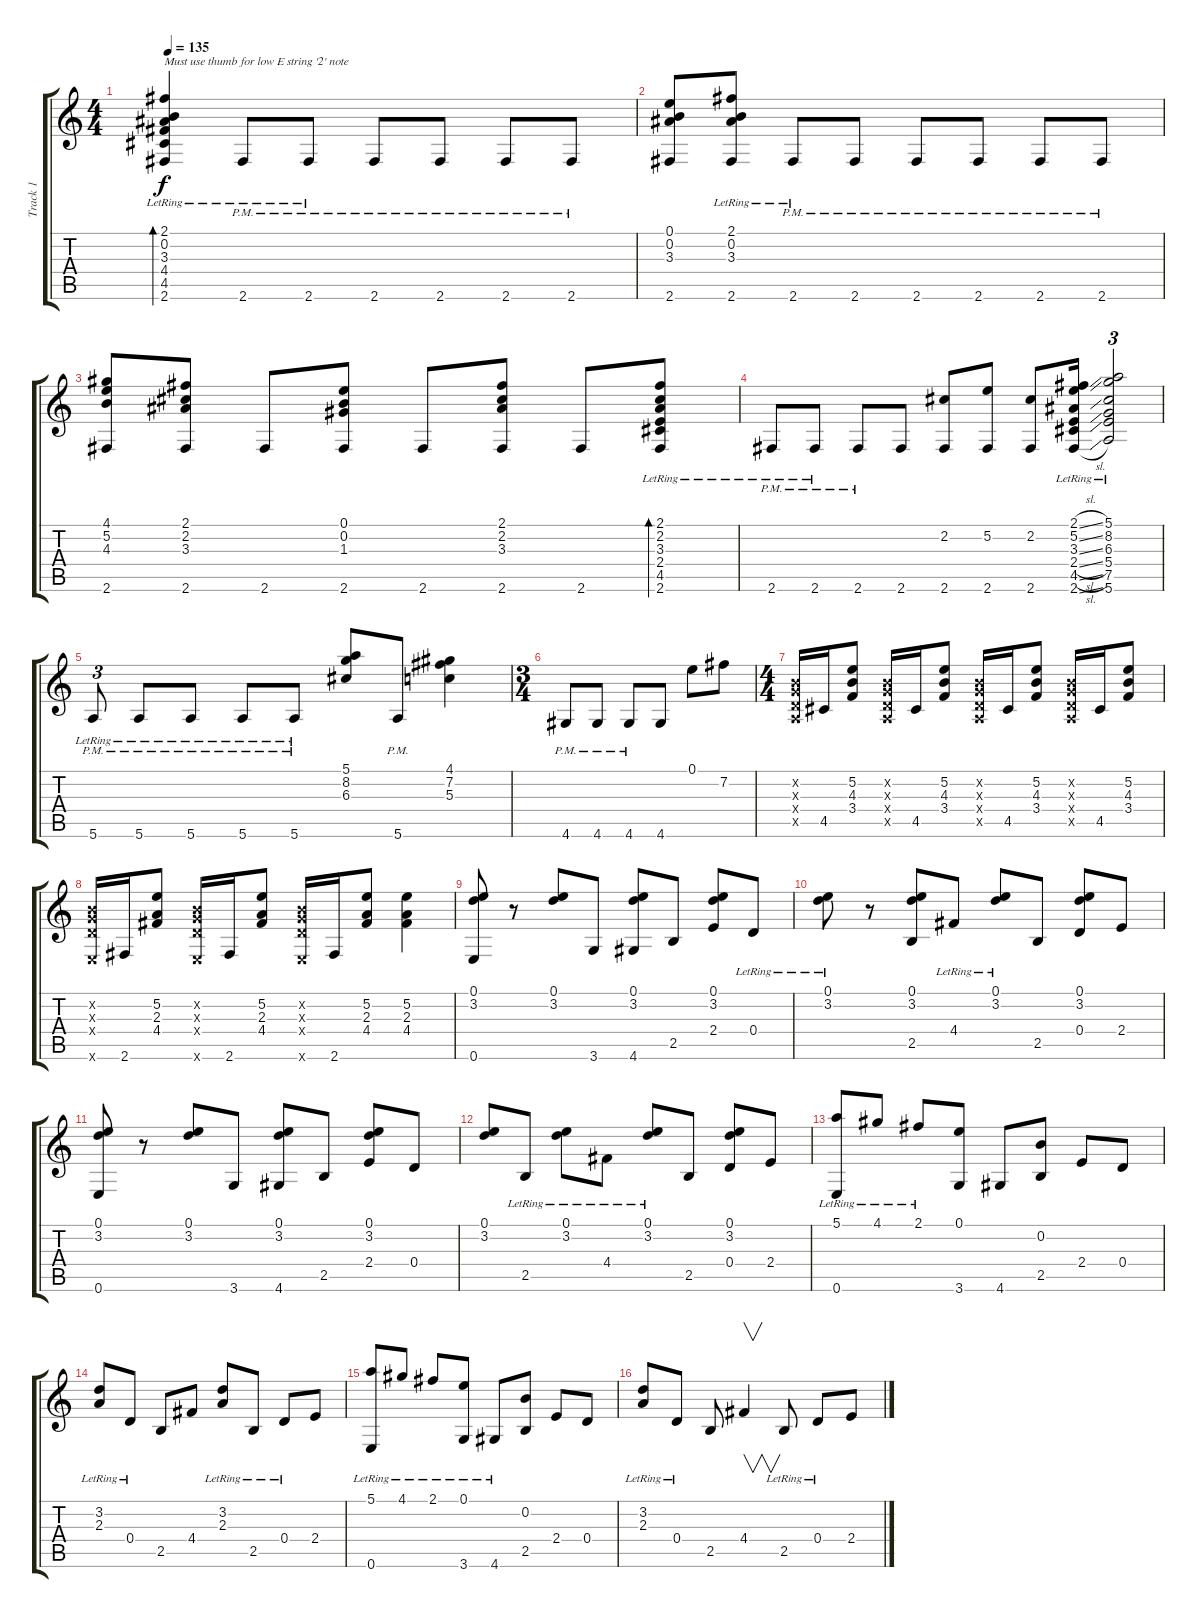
\track ("Track 1" "Track 1") {instrument acousticguitarsteel}
\staff {score tabs}
\tuning (E4 B3 G3 D3 A2 E2) {hide}
\ts (4 4)
\tempo 135
\clef g2
\ks c
(2.1{lr} 0.2{lr} 3.3{lr} 4.4{lr} 4.5{lr} 2.6{lr}).4{bd 60 txt "Must use thumb for low E string '2' note" dy f} 2.6{pm lr}.8 2.6{pm lr}.8 2.6{pm}.8 2.6{pm}.8 2.6{pm}.8 2.6{pm}.8 |
(0.1 0.2 3.3 2.6).8 (2.1{lr} 0.2{lr} 3.3{lr} 2.6{lr}).8 2.6{pm lr}.8 2.6{pm}.8 2.6{pm}.8 2.6{pm}.8 2.6{pm}.8 2.6{pm}.8 |
(4.1 5.2 4.3 2.6).8 (2.1 2.2 3.3 2.6).8 2.6.8 (0.1 0.2 1.3 2.6).8 2.6.8 (2.1 2.2 3.3 2.6).8 2.6.8 (2.1{lr} 2.2{lr} 3.3{lr} 2.4{lr} 4.5{lr} 2.6{lr}).8{bd 60} |
2.6{pm lr}.8 2.6{pm lr}.8 2.6{pm}.8 2.6.8 (2.2 2.6).8 (5.2 2.6).8 (2.2 2.6).8 (2.1{sl lr} 5.2{sl lr} 3.3{sl lr} 2.4{sl lr} 4.5{sl lr} 2.6{sl lr}).16 (5.1{lr} 8.2{lr} 6.3{lr} 5.4{lr} 7.5{lr} 5.6{lr}).2{tu (3 2)} |
5.6{pm lr}.8{tu (3 2)} 5.6{pm lr}.8 5.6{pm lr}.8 5.6{pm lr}.8 5.6{pm lr}.8 (5.1 8.2 6.3).8 5.6{pm}.8 (4.1 7.2 5.3).4 |
\ts (3 4)
4.6{pm}.8 4.6{pm}.8 4.6{pm}.8 4.6.8 0.1.8 7.2.8 |
\ts (4 4)
(0.2{x} 0.3{x} 0.4{x} 0.5{x}).16 4.5.16 (5.2 4.3 3.4).8 (0.2{x} 0.3{x} 0.4{x} 0.5{x}).16 4.5.16 (5.2 4.3 3.4).8 (0.2{x} 0.3{x} 0.4{x} 0.5{x}).16 4.5.16 (5.2 4.3 3.4).8 (0.2{x} 0.3{x} 0.4{x} 0.5{x}).16 4.5.16 (5.2 4.3 3.4).8 |
(0.2{x} 0.3{x} 0.4{x} 0.6{x}).16 2.6.16 (5.2 2.3 4.4).8 (0.2{x} 0.3{x} 0.4{x} 0.6{x}).16 2.6.16 (5.2 2.3 4.4).8 (0.2{x} 0.3{x} 0.4{x} 0.6{x}).16 2.6.16 (5.2 2.3 4.4).8 (5.2 2.3 4.4).4 |
(0.1 3.2 0.6).8 r.8 (0.1 3.2).8 3.6.8 (0.1 3.2 4.6).8 2.5.8 (0.1 3.2 2.4).8 0.4{lr}.8 |
(0.1{lr} 3.2{lr}).8 r.8 (0.1 3.2 2.5).8 4.4{lr}.8 (0.1{lr} 3.2{lr}).8 2.5.8 (0.1 3.2 0.4).8 2.4.8 |
(0.1 3.2 0.6).8 r.8 (0.1 3.2).8 3.6.8 (0.1 3.2 4.6).8 2.5.8 (0.1 3.2 2.4).8 0.4.8 |
(0.1 3.2).8 2.5{lr}.8 (0.1{lr} 3.2{lr}).8 4.4{lr}.8 (0.1{lr} 3.2{lr}).8 2.5.8 (0.1 3.2 0.4).8 2.4.8 |
(5.1{lr} 0.6{lr}).8 4.1{lr}.8 2.1{lr}.8 (0.1 3.6).8 4.6.8 (0.2 2.5).8 2.4.8 0.4.8 |
(3.2{lr} 2.3{lr}).8 0.4{lr}.8 2.5.8 4.4.8 (3.2{lr} 2.3{lr}).8 2.5{lr}.8 0.4{lr}.8 2.4.8 |
(5.1{lr} 0.6{lr}).8 4.1{lr}.8 2.1{lr}.8 (0.1{lr} 3.6{lr}).8 4.6{lr}.8 (0.2 2.5).8 2.4.8 0.4.8 |
(3.2{lr} 2.3{lr}).8 0.4{lr}.8 2.5.8 4.4.4{v} 2.5{lr}.8 0.4{lr}.8 2.4.8
